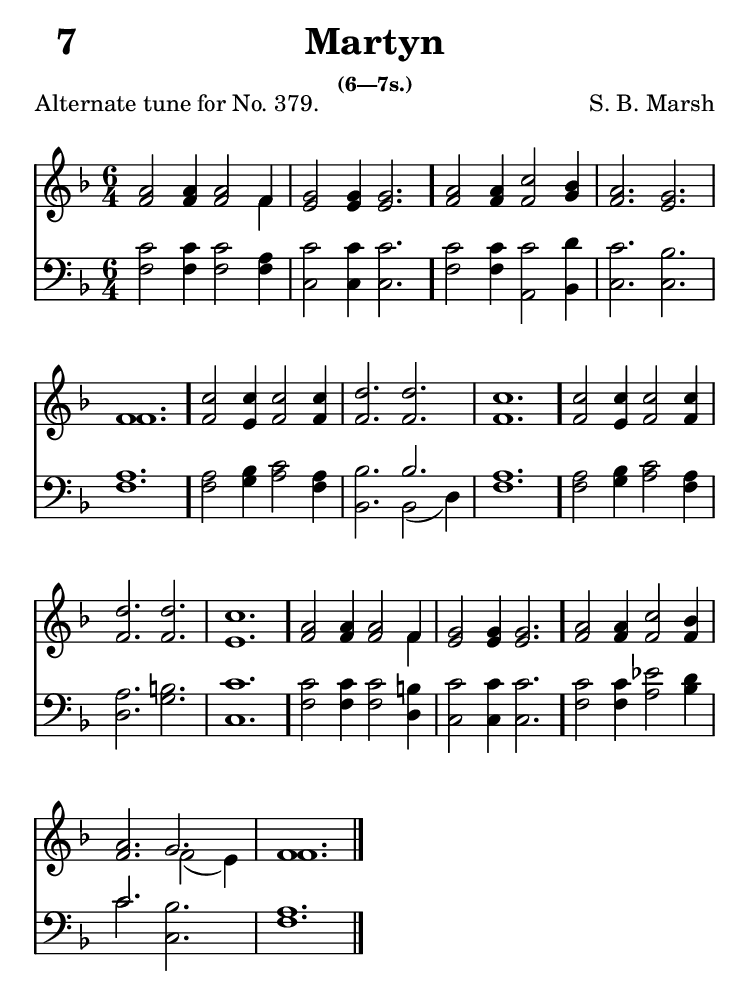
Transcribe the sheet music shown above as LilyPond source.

\include "common/global.ily"
\paper {
  \include "common/paper-additional.ily"
  ragged-last-bottom = ##t
  ragged-last = ##t
  % shrink space before markup verses to fit previous hymn on same page
  score-markup-spacing.padding = 1.8
  score-markup-spacing.basic-distance = 1.8
}

\header{
  hymnnumber = "7"
  tunename = "Martyn"
  meter = "6—7s." % original has 7. 7. 7. 7. D but this tune has only six lines (whereas the alternate song 379 is only 7. 7. 7. 7.)
  composer = "S. B. Marsh"
  alternate = \markup { "Alternate tune for No. 379." }
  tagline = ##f
}

global = {
  \include "common/overrides.ily"
  \override Staff.TimeSignature.style = #'numbered
  \time 6/4
  \override Score.MetronomeMark.transparent = ##t % hide all fermata changes too
  \tempo 2.=60
  \key f \major
  \autoBeamOff
}

notesSoprano = {
\global
\relative c'' {

  a2 a4 a2 f4 | g2 g4 g2. | \bar "."
  a2 a4 c2 bes4 | a2. g2. | f1. | \bar "."
  c'2 c4 c2 c4 | d2. d2. | c1. | \bar "."
  c2 c4 c2 c4 | d2. d2. | c1. | \bar "."
  a2 a4 a2 f4 | g2 g4 g2. | \bar "."
  a2 a4 c2 bes4 | a2. g2. | f1. | \bar "|."

}
}

notesAlto = {
\global
\relative e' {

  f2 f4 f2 f4 | e2 e4 e2. |
  f2 f4 f2 g4 | f2. e2. | f1. |
  f2 e4 f2 f4 | f2. f2. | f1. |
  f2 e4 f2 f4 | f2. f2. | e1. |
  f2 f4 f2 f4 | e2 e4 e2. |
  f2 f4 f2 f4 | f2. f2( e4) | f1. |

}
}

notesTenor = {
\global
\relative a {

  c2 c4 c2 a4 | c2 c4 c2. |
  c2 c4 c2 d4 | c2. bes2. | a1. |
  a2 bes4 c2 a4 | bes2. bes2. | a1. |
  a2 bes4 c2 a4 | a2. b2. | c1. |
  c2 c4 c2 b4 | c2 c4 c2. |
  c2 c4 ees2 d4 | c2. bes2. | a1. |

}
}

notesBass = {
\global
\relative f {

  f2 f4 f2 f4 | c2 c4 c2. |
  f2 f4 a,2 bes4 | c2. c2. | f1. |
  f2 g4 a2 f4 | bes,2. bes2( d4) | f1. |
  f2 g4 a2 f4 | d2. g2. | c,1. |
  f2 f4 f2 d4 | c2 c4 c2. |
  f2 f4 a2 bes4 | c2. c,2. | f1. |

}
}

\score {
  \context ChoirStaff <<
    \context Staff = upper <<
      \set Staff.autoBeaming = ##f
      \set ChoirStaff.systemStartDelimiter = #'SystemStartBar
      \set ChoirStaff.printPartCombineTexts = ##f
      \partcombine #'(2 . 11) \notesSoprano \notesAlto
    >>
    \context Staff = men <<
      \set Staff.autoBeaming = ##f
      \clef bass
      \set ChoirStaff.printPartCombineTexts = ##f
      \partcombine #'(2 . 11) \notesTenor \notesBass
    >>
  >>
  \layout {
    \include "common/layout.ily"
  }
  #(cond ((ly:get-option 'eog-midi-permitted) #{ \midi{
    \include "common/midi.ily"
  } #}))
}

\version "2.19.49"  % necessary for upgrading to future LilyPond versions.

% vi:set et ts=2 sw=2 ai nocindent syntax=lilypond:
